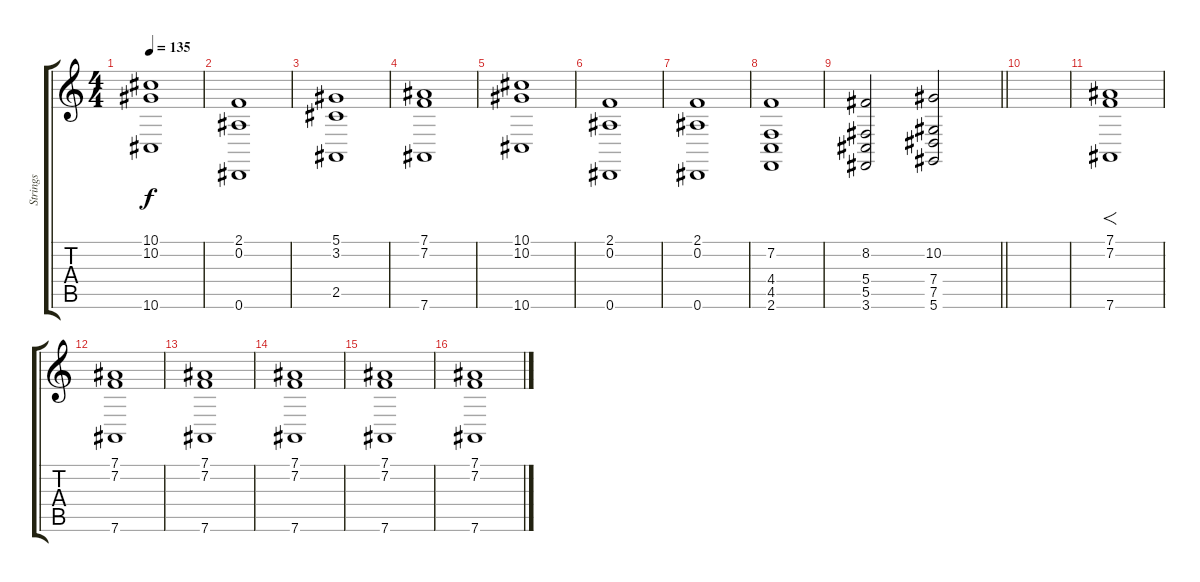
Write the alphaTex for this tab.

\track ("Strings" "Strings") {instrument tremolostrings}
\staff {score tabs}
\tuning (Eb4 Bb3 Gb3 Db3 Ab2 Eb2) {hide}
\ts (4 4)
\tempo 135
\clef g2
\ks c
(10.1 10.2 10.6).1{dy f} |
(2.1 0.2 0.6).1 |
(5.1 3.2 2.5).1 |
(7.1 7.2 7.6).1 |
(10.1 10.2 10.6).1 |
(2.1 0.2 0.6).1 |
(2.1 0.2 0.6).1 |
(7.2 4.4 4.5 2.6).1 |
\barLineRight lightlight
(8.2 5.4 5.5 3.6).2 (10.2 7.4 7.5 5.6).2 |
|
(7.1 7.2 7.6).1{f} |
(7.1 7.2 7.6).1 |
(7.1 7.2 7.6).1 |
(7.1 7.2 7.6).1 |
(7.1 7.2 7.6).1 |
(7.1 7.2 7.6).1
